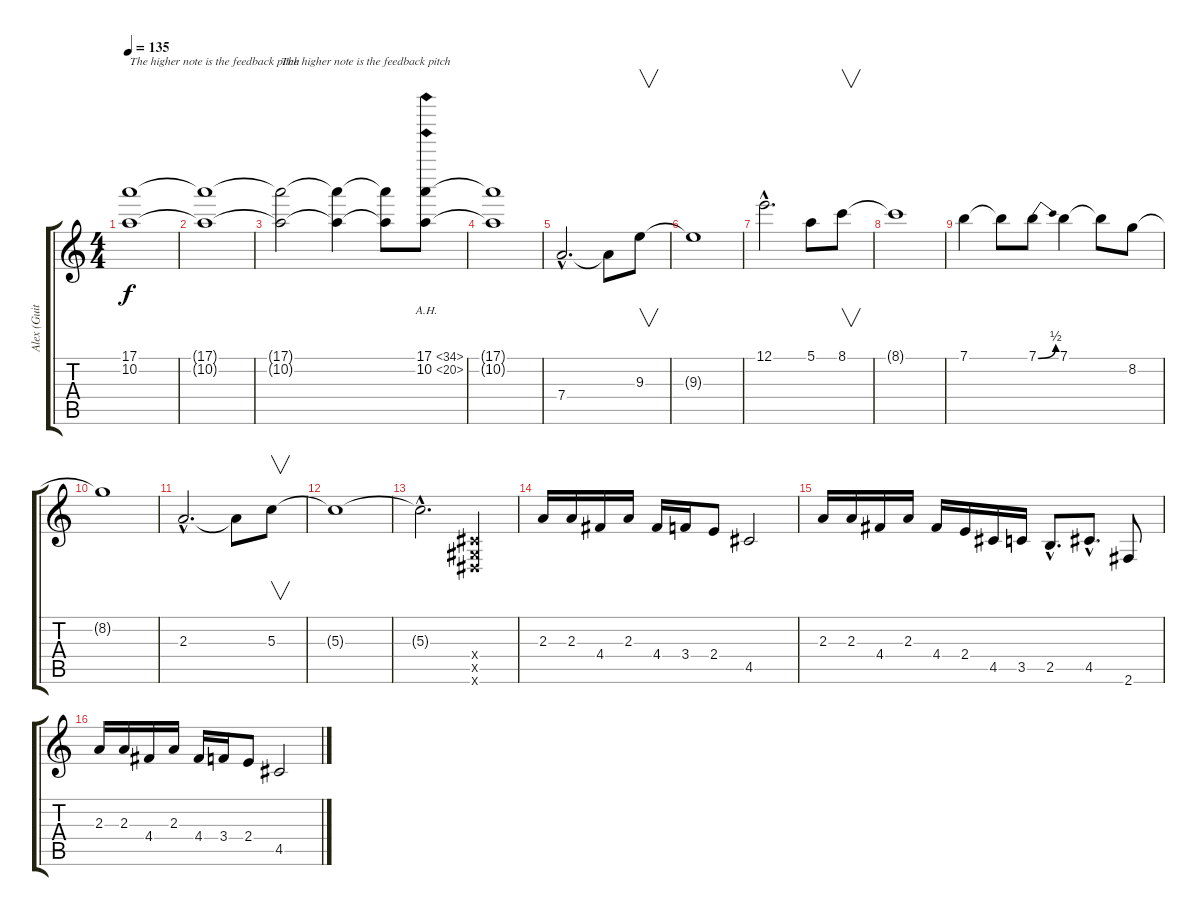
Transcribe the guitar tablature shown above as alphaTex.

\track ("Alex (Guitar)" "Alex (Guit") {instrument overdrivenguitar}
\staff {score tabs}
\tuning (E4 B3 G3 D3 A2 E2) {hide}
\ts (4 4)
\tempo 135
\clef g2
\ks c
(17.1 10.2).1{txt "The higher note is the feedback pitch" dy f} |
(17.1{t} 10.2{t}).1 |
(17.1{t} 10.2{t}).2{txt "The higher note is the feedback pitch"} (17.1{t} 10.2{t}).4 (17.1{t} 10.2{t}).8 (17.1{ah 17} 10.2{ah 10}).8 |
(17.1{t} 10.2{t}).1 |
7.4{hac}.2{d} 7.4{t}.8 9.3.8{v} |
9.3{t}.1 |
12.1{hac}.2{d} 5.1.8 8.1.8{v} |
8.1{t}.1 |
7.1.4 7.1{t}.8 7.1{be (bend 0 0 60 2)}.8 7.1.4 7.1{t}.8 8.2.8 |
8.2{t}.1 |
2.3{hac}.2{d} 2.3{t}.8 5.3.8{v} |
5.3{t}.1 |
5.3{hac t}.2{d} (-1.4{x} -1.5{x} -1.6{x}).4 |
2.3.16 2.3.16 4.4.16 2.3.16 4.4.16 3.4.16 2.4.8 4.5.2 |
2.3.16 2.3.16 4.4.16 2.3.16 4.4.16 2.4.16 4.5.16 3.5.16 2.5{hac}.8{d} 4.5{hac}.8{d} 2.6.8 |
2.3.16 2.3.16 4.4.16 2.3.16 4.4.16 3.4.16 2.4.8 4.5.2
